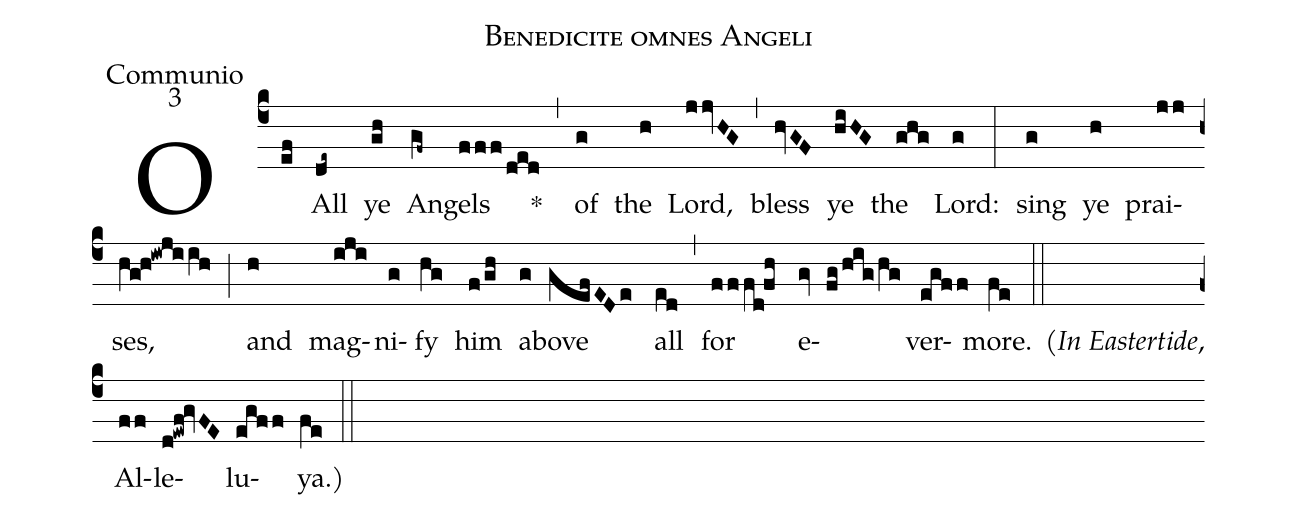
name:Benedicite omnes Angeli;
office-part:Communio;
mode:3;
%%
(c4) O(ef) All(de~) ye(gh) An(gf~)gels(fff/ded) *(,) of(g) the(h) Lord,(jjvHG) (,) bless(hvGF) ye(hiHG) the(ghg) Lord:(g) (:) sing(g) ye(h) prai(jj)ses,(hg!h!iwjiih) (;) and(h) mag(iji)ni(g)fy(hg) him(f/gh) a(g)bove(gefEDe) all(ed) (,) for(fffd!fh) e(gv fg/hig/hg)ver(egff)more.(fe) (::) <v>(</v><i>In Eastertide</i>,() Al(ff)le(d!ewf!gvFE)lu(egff)ya.<v>)</v>(fe) (::)
